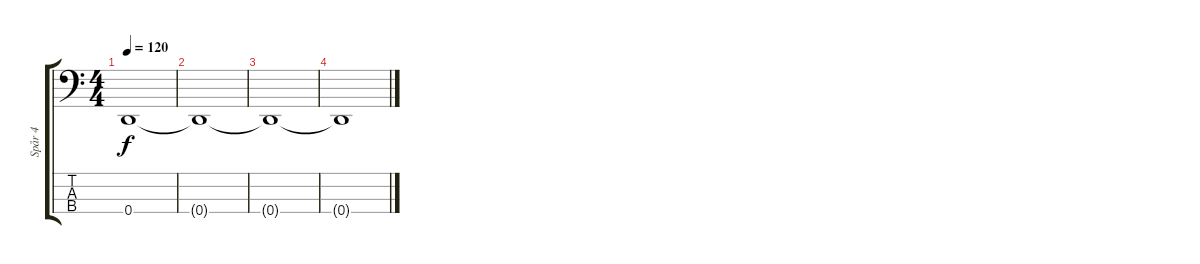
\track ("Spår 4" "Spår 4") {instrument electricbasspick}
\staff {score tabs}
\tuning (F2 C2 G1 D1) {hide}
\ts (4 4)
\tempo 120
\clef f4
\ks c
0.4{t}.1{dy f} |
0.4{t}.1 |
0.4{t}.1 |
0.4{t}.1
